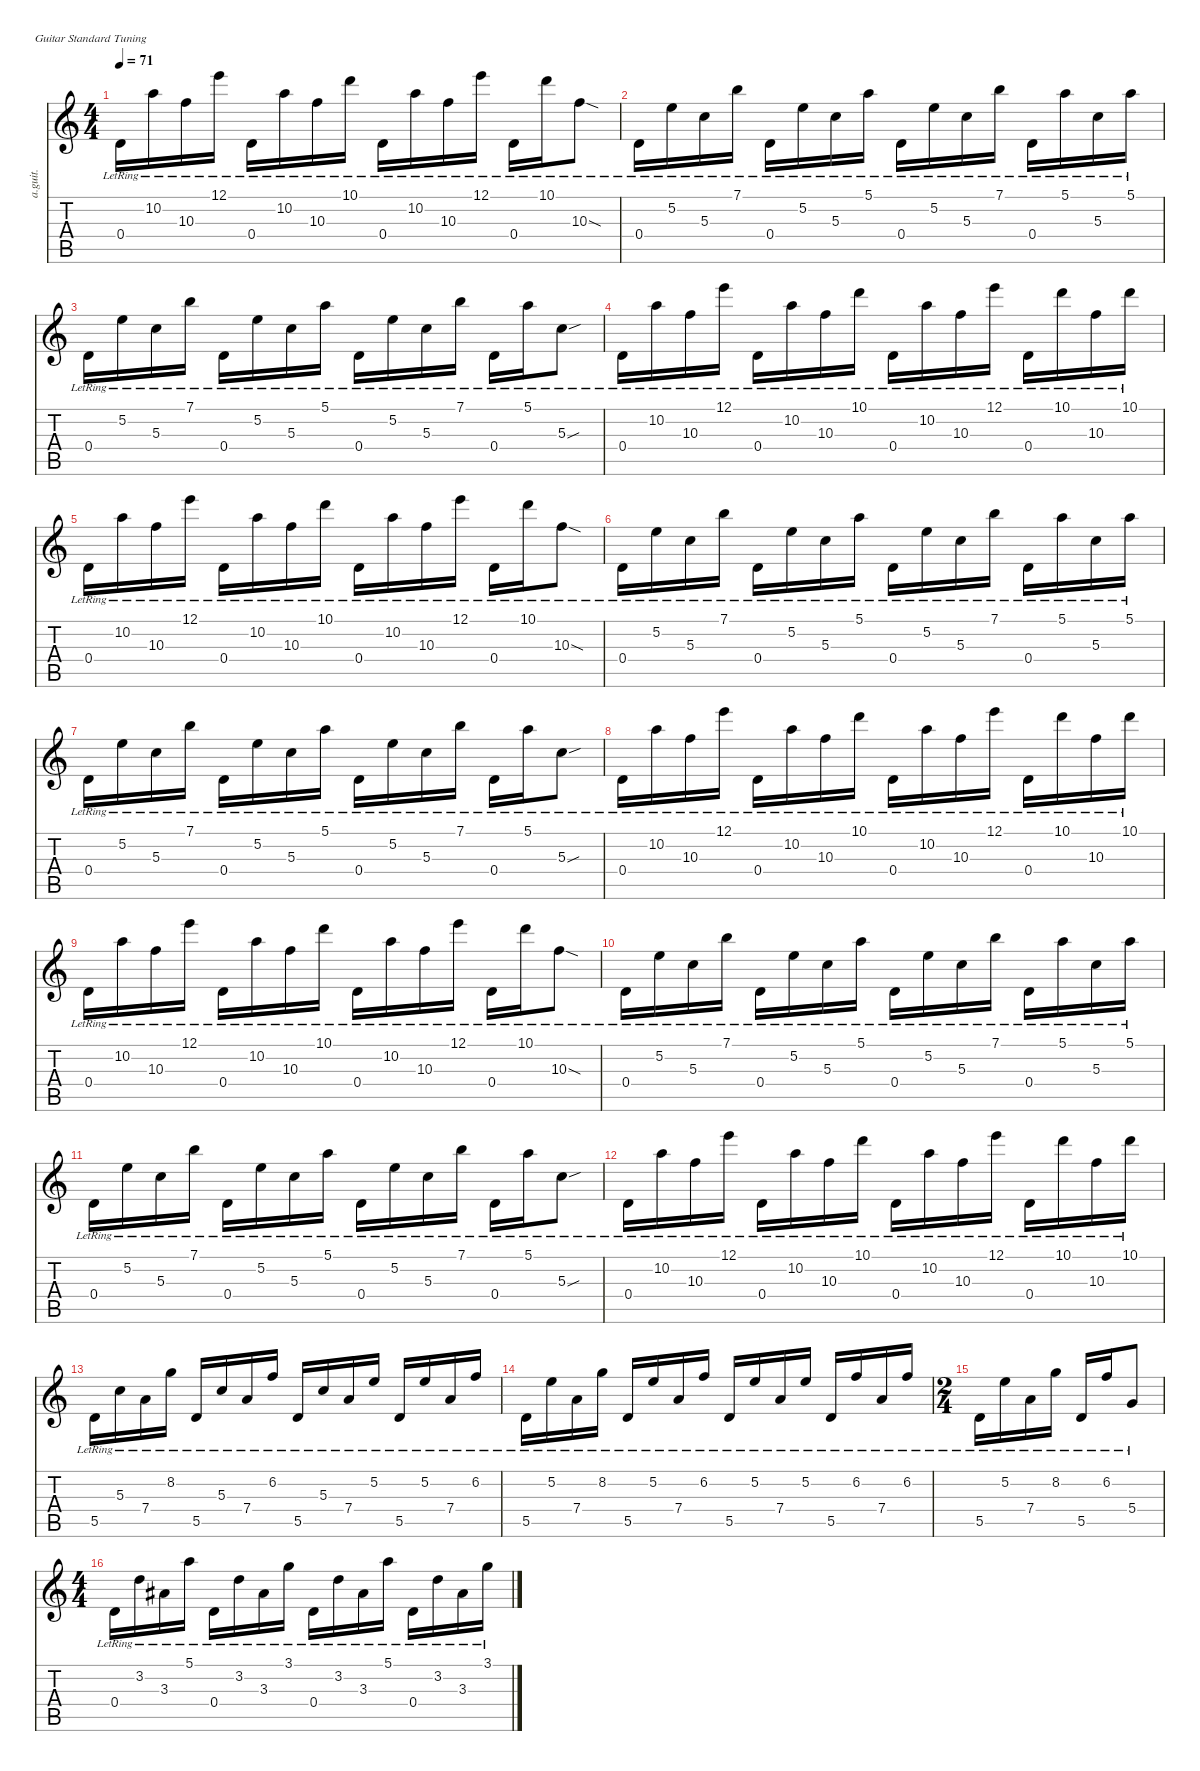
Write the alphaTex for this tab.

\defaultSystemsLayout 4
\hideDynamics
\bracketExtendMode nobrackets
\track ("A.Guitar I" "a.guit.") {instrument acousticguitarsteel}
\staff {score tabs}
\tuning (E4 B3 G3 D3 A2 E2)
\ts (4 4)
\tempo 71
\clef g2
\ks c
0.4{lr}.16{dy mf} 10.2{lr}.16 10.3{lr}.16 12.1{lr}.16 0.4{lr}.16 10.2{lr}.16 10.3{lr}.16 10.1{lr}.16 0.4{lr}.16 10.2{lr}.16 10.3{lr}.16 12.1{lr}.16 0.4{lr}.16 10.1{lr}.16 10.3{sod lr}.8 |
0.4{lr}.16 5.2{lr}.16 5.3{lr}.16 7.1{lr}.16 0.4{lr}.16 5.2{lr}.16 5.3{lr}.16 5.1{lr}.16 0.4{lr}.16 5.2{lr}.16 5.3{lr}.16 7.1{lr}.16 0.4{lr}.16 5.1{lr}.16 5.3{lr}.16 5.1{lr}.16 |
0.4{lr}.16 5.2{lr}.16 5.3{lr}.16 7.1{lr}.16 0.4{lr}.16 5.2{lr}.16 5.3{lr}.16 5.1{lr}.16 0.4{lr}.16 5.2{lr}.16 5.3{lr}.16 7.1{lr}.16 0.4{lr}.16 5.1{lr}.16 5.3{sou lr}.8 |
0.4{lr}.16 10.2{lr}.16 10.3{lr}.16 12.1{lr}.16 0.4{lr}.16 10.2{lr}.16 10.3{lr}.16 10.1{lr}.16 0.4{lr}.16 10.2{lr}.16 10.3{lr}.16 12.1{lr}.16 0.4{lr}.16 10.1{lr}.16 10.3{lr}.16 10.1{lr}.16 |
0.4{lr}.16 10.2{lr}.16 10.3{lr}.16 12.1{lr}.16 0.4{lr}.16 10.2{lr}.16 10.3{lr}.16 10.1{lr}.16 0.4{lr}.16 10.2{lr}.16 10.3{lr}.16 12.1{lr}.16 0.4{lr}.16 10.1{lr}.16 10.3{sod lr}.8 |
0.4{lr}.16 5.2{lr}.16 5.3{lr}.16 7.1{lr}.16 0.4{lr}.16 5.2{lr}.16 5.3{lr}.16 5.1{lr}.16 0.4{lr}.16 5.2{lr}.16 5.3{lr}.16 7.1{lr}.16 0.4{lr}.16 5.1{lr}.16 5.3{lr}.16 5.1{lr}.16 |
0.4{lr}.16 5.2{lr}.16 5.3{lr}.16 7.1{lr}.16 0.4{lr}.16 5.2{lr}.16 5.3{lr}.16 5.1{lr}.16 0.4{lr}.16 5.2{lr}.16 5.3{lr}.16 7.1{lr}.16 0.4{lr}.16 5.1{lr}.16 5.3{sou lr}.8 |
0.4{lr}.16 10.2{lr}.16 10.3{lr}.16 12.1{lr}.16 0.4{lr}.16 10.2{lr}.16 10.3{lr}.16 10.1{lr}.16 0.4{lr}.16 10.2{lr}.16 10.3{lr}.16 12.1{lr}.16 0.4{lr}.16 10.1{lr}.16 10.3{lr}.16 10.1{lr}.16 |
0.4{lr}.16 10.2{lr}.16 10.3{lr}.16 12.1{lr}.16 0.4{lr}.16 10.2{lr}.16 10.3{lr}.16 10.1{lr}.16 0.4{lr}.16 10.2{lr}.16 10.3{lr}.16 12.1{lr}.16 0.4{lr}.16 10.1{lr}.16 10.3{sod lr}.8 |
0.4{lr}.16 5.2{lr}.16 5.3{lr}.16 7.1{lr}.16 0.4{lr}.16 5.2{lr}.16 5.3{lr}.16 5.1{lr}.16 0.4{lr}.16 5.2{lr}.16 5.3{lr}.16 7.1{lr}.16 0.4{lr}.16 5.1{lr}.16 5.3{lr}.16 5.1{lr}.16 |
0.4{lr}.16 5.2{lr}.16 5.3{lr}.16 7.1{lr}.16 0.4{lr}.16 5.2{lr}.16 5.3{lr}.16 5.1{lr}.16 0.4{lr}.16 5.2{lr}.16 5.3{lr}.16 7.1{lr}.16 0.4{lr}.16 5.1{lr}.16 5.3{sou lr}.8 |
0.4{lr}.16 10.2{lr}.16 10.3{lr}.16 12.1{lr}.16 0.4{lr}.16 10.2{lr}.16 10.3{lr}.16 10.1{lr}.16 0.4{lr}.16 10.2{lr}.16 10.3{lr}.16 12.1{lr}.16 0.4{lr}.16 10.1{lr}.16 10.3{lr}.16 10.1{lr}.16 |
5.5{lr}.16 5.3{lr}.16 7.4{lr}.16 8.2{lr}.16 5.5{lr}.16 5.3{lr}.16 7.4{lr}.16 6.2{lr}.16 5.5{lr}.16 5.3{lr}.16 7.4{lr}.16 5.2{lr}.16 5.5{lr}.16 5.2{lr}.16 7.4{lr}.16 6.2{lr}.16 |
5.5{lr}.16 5.2{lr}.16 7.4{lr}.16 8.2{lr}.16 5.5{lr}.16 5.2{lr}.16 7.4{lr}.16 6.2{lr}.16 5.5{lr}.16 5.2{lr}.16 7.4{lr}.16 5.2{lr}.16 5.5{lr}.16 6.2{lr}.16 7.4{lr}.16 6.2{lr}.16 |
\ts (2 4)
\beaming (8 2 2)
5.5{lr}.16 5.2{lr}.16 7.4{lr}.16 8.2{lr}.16 5.5{lr}.16 6.2{lr}.16 5.4{lr}.8 |
\ts (4 4)
\beaming (8 2 2 2 2)
0.4{lr}.16 3.2{lr}.16 3.3{lr acc #}.16 5.1{lr}.16 0.4{lr}.16 3.2{lr}.16 3.3{lr acc #}.16 3.1{lr}.16 0.4{lr}.16 3.2{lr}.16 3.3{lr acc #}.16 5.1{lr}.16 0.4{lr}.16 3.2{lr}.16 3.3{lr acc #}.16 3.1{lr}.16
